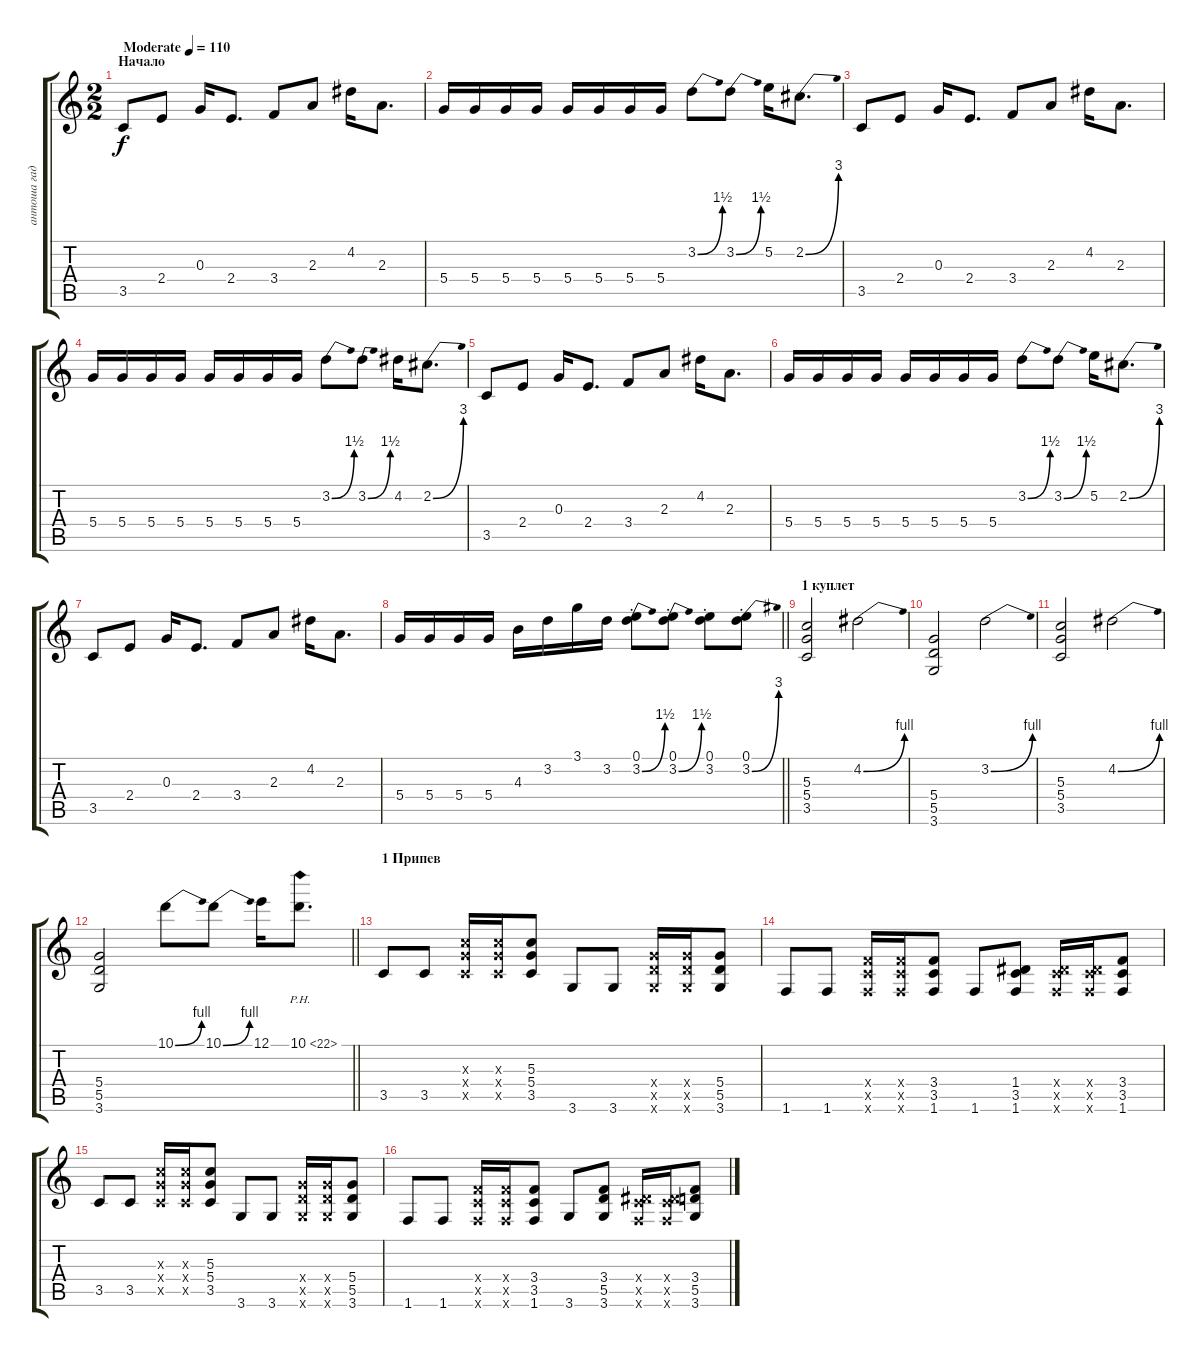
\track ("антоша гад" "антоша гад") {instrument distortionguitar}
\staff {score tabs}
\tuning (E4 B3 G3 D3 A2 E2) {hide}
\ts (2 2)
\section ("" "Начало")
\tempo (110 "Moderate")
\clef g2
\ks c
3.5.8{dy f instrument distortionguitar} 2.4.8 0.3.16 2.4.8{d} 3.4.8 2.3.8 4.2.16 2.3.8{d} |
5.4.16 5.4.16 5.4.16 5.4.16 5.4.16 5.4.16 5.4.16 5.4.16 3.2{be (bend 0 0 60 6)}.8 3.2{be (bend 0 0 60 6)}.8 5.2.16 2.2{be (bend 0 0 60 12)}.8{d} |
3.5.8 2.4.8 0.3.16 2.4.8{d} 3.4.8 2.3.8 4.2.16 2.3.8{d} |
5.4.16 5.4.16 5.4.16 5.4.16 5.4.16 5.4.16 5.4.16 5.4.16 3.2{be (bend 0 0 60 6)}.8 3.2{be (bend 0 0 60 6)}.8 4.2.16 2.2{be (bend 0 0 60 12)}.8{d} |
3.5.8 2.4.8 0.3.16 2.4.8{d} 3.4.8 2.3.8 4.2.16 2.3.8{d} |
5.4.16 5.4.16 5.4.16 5.4.16 5.4.16 5.4.16 5.4.16 5.4.16 3.2{be (bend 0 0 60 6)}.8 3.2{be (bend 0 0 60 6)}.8 5.2.16 2.2{be (bend 0 0 60 12)}.8{d} |
3.5.8 2.4.8 0.3.16 2.4.8{d} 3.4.8 2.3.8 4.2.16 2.3.8{d} |
\barLineRight lightlight
5.4.16 5.4.16 5.4.16 5.4.16 4.3.16 3.2.16 3.1.16 3.2.16 (0.1 3.2{be (bend 0 0 60 6) st}).8 (0.1 3.2{be (bend 0 0 60 6) st}).8 (0.1 3.2{st}).8 (0.1 3.2{be (bend 0 0 60 12) st}).8 |
\section ("" "1 куплет")
(5.3 5.4 3.5).2 4.2{be (bend 0 0 60 4)}.2 |
(5.4 5.5 3.6).2 3.2{be (bend 0 0 60 4)}.2 |
(5.3 5.4 3.5).2 4.2{be (bend 0 0 60 4)}.2 |
\barLineRight lightlight
(5.4 5.5 3.6).2 10.1{be (bend 0 0 60 4)}.8 10.1{be (bend 0 0 60 4)}.8 12.1.16 10.1{ph 12}.8{d} |
\section ("" " 1 Припев")
3.5.8 3.5.8 (5.3{x} 5.4{x} 3.5{x}).16 (5.3{x} 5.4{x} 3.5{x}).16 (5.3 5.4 3.5).8 3.6.8 3.6.8 (5.4{x} 5.5{x} 3.6{x}).16 (5.4{x} 5.5{x} 3.6{x}).16 (5.4 5.5 3.6).8 |
1.6.8 1.6.8 (3.4{x} 3.5{x} 1.6{x}).16 (3.4{x} 3.5{x} 1.6{x}).16 (3.4 3.5 1.6).8 1.6.8 (1.4 3.5 1.6).8 (1.4{x} 3.5{x} 1.6{x}).16 (1.4{x} 3.5{x} 1.6{x}).16 (3.4 3.5 1.6).8 |
3.5.8 3.5.8 (5.3{x} 5.4{x} 3.5{x}).16 (5.3{x} 5.4{x} 3.5{x}).16 (5.3 5.4 3.5).8 3.6.8 3.6.8 (5.4{x} 5.5{x} 3.6{x}).16 (5.4{x} 5.5{x} 3.6{x}).16 (5.4 5.5 3.6).8 |
1.6.8 1.6.8 (3.4{x} 3.5{x} 1.6{x}).16 (3.4{x} 3.5{x} 1.6{x}).16 (3.4 3.5 1.6).8 3.6.8 (3.4 5.5 3.6).8 (1.4{x} 3.5{x} 1.6{x}).16 (1.4{x} 3.5{x} 1.6{x}).16 (3.4 5.5 3.6).8
